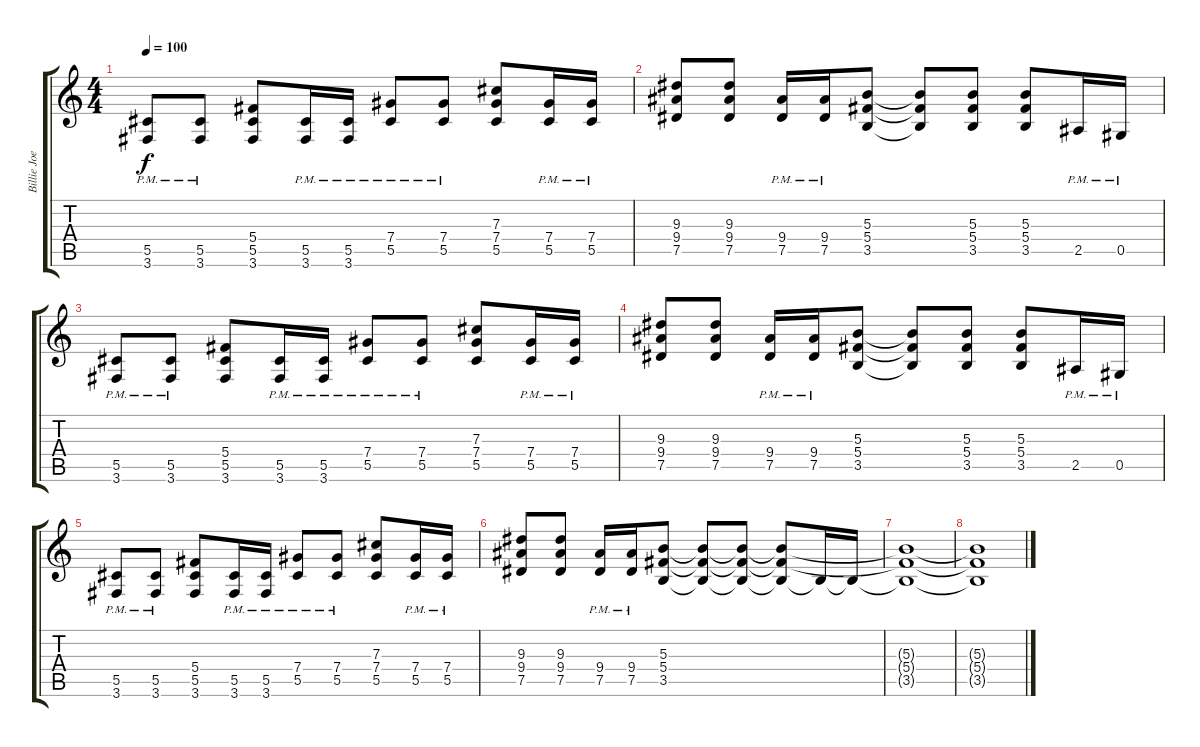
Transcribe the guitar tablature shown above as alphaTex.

\track ("Billie Joe - Guitar 2" "Billie Joe") {instrument overdrivenguitar}
\staff {score tabs}
\tuning (Eb4 Bb3 Gb3 Db3 Ab2 Eb2) {hide}
\ts (4 4)
\tempo 100
\clef g2
\ks c
(5.5{pm} 3.6{pm}).8{dy f} (5.5{pm} 3.6{pm}).8 (5.4 5.5 3.6).8 (5.5{pm} 3.6{pm}).16 (5.5{pm} 3.6{pm}).16 (7.4{pm} 5.5{pm}).8 (7.4{pm} 5.5{pm}).8 (7.3 7.4 5.5).8 (7.4{pm} 5.5{pm}).16 (7.4{pm} 5.5{pm}).16 |
(9.3 9.4 7.5).8 (9.3 9.4 7.5).8 (9.4{pm} 7.5{pm}).16 (9.4{pm} 7.5{pm}).16 (5.3 5.4 3.5).8 (5.3{t} 5.4{t} 3.5{t}).8 (5.3 5.4 3.5).8 (5.3 5.4 3.5).8 2.5{pm}.16 0.5{pm}.16 |
(5.5{pm} 3.6{pm}).8 (5.5{pm} 3.6{pm}).8 (5.4 5.5 3.6).8 (5.5{pm} 3.6{pm}).16 (5.5{pm} 3.6{pm}).16 (7.4{pm} 5.5{pm}).8 (7.4{pm} 5.5{pm}).8 (7.3 7.4 5.5).8 (7.4{pm} 5.5{pm}).16 (7.4{pm} 5.5{pm}).16 |
(9.3 9.4 7.5).8 (9.3 9.4 7.5).8 (9.4{pm} 7.5{pm}).16 (9.4{pm} 7.5{pm}).16 (5.3 5.4 3.5).8 (5.3{t} 5.4{t} 3.5{t}).8 (5.3 5.4 3.5).8 (5.3 5.4 3.5).8 2.5{pm}.16 0.5{pm}.16 |
(5.5{pm} 3.6{pm}).8 (5.5{pm} 3.6{pm}).8 (5.4 5.5 3.6).8 (5.5{pm} 3.6{pm}).16 (5.5{pm} 3.6{pm}).16 (7.4{pm} 5.5{pm}).8 (7.4{pm} 5.5{pm}).8 (7.3 7.4 5.5).8 (7.4{pm} 5.5{pm}).16 (7.4{pm} 5.5{pm}).16 |
(9.3 9.4 7.5).8 (9.3 9.4 7.5).8 (9.4{pm} 7.5{pm}).16 (9.4{pm} 7.5{pm}).16 (5.3 5.4 3.5).8 (5.3{t} 5.4{t} 3.5{t}).8 (5.3{t} 5.4{t} 3.5{t}).8 (5.3{t} 5.4{t} 3.5{t}).8 3.5{t}.16 3.5{t}.16 |
(5.3{t} 5.4{t} 3.5{t}).1 |
(5.3{t} 5.4{t} 3.5{t}).1
